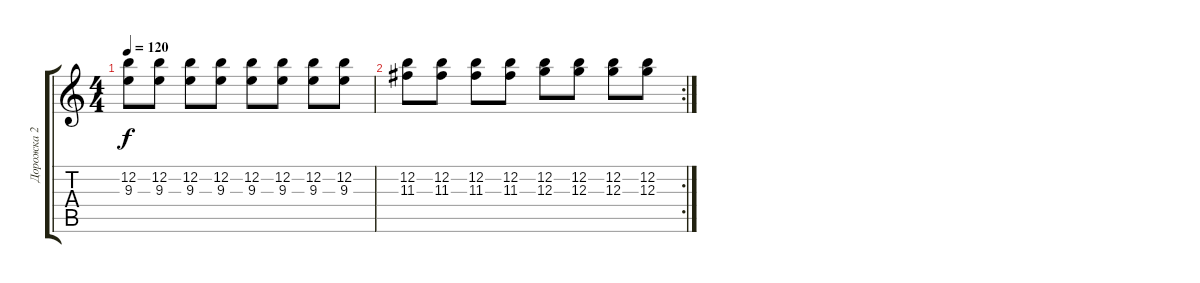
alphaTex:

\track ("Дорожка 2" "Дорожка 2") {instrument overdrivenguitar}
\staff {score tabs}
\tuning (E4 B3 G3 D3 A2 E2) {hide}
\ts (4 4)
\tempo 120
\clef g2
\ks c
(12.2 9.3).8{dy f} (12.2 9.3).8 (12.2 9.3).8 (12.2 9.3).8 (12.2 9.3).8 (12.2 9.3).8 (12.2 9.3).8 (12.2 9.3).8 |
\rc 2
(12.2 11.3).8 (12.2 11.3).8 (12.2 11.3).8 (12.2 11.3).8 (12.2 12.3).8 (12.2 12.3).8 (12.2 12.3).8 (12.2 12.3).8
